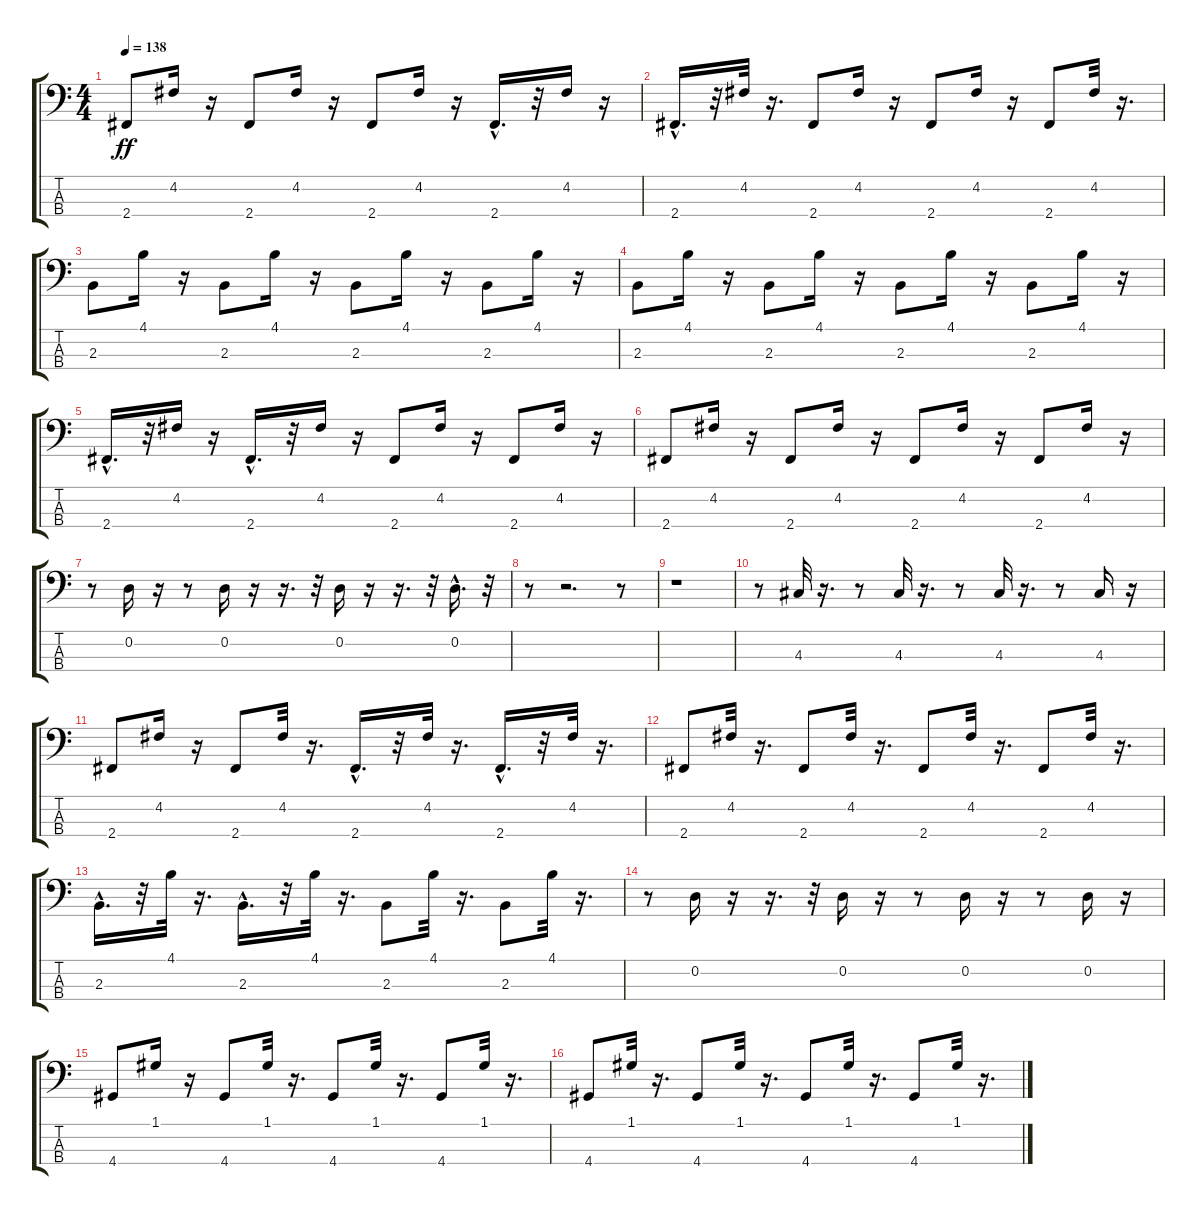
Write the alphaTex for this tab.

\track "" {instrument fretlessbass}
\staff {score tabs}
\tuning (G2 D2 A1 E1) {hide}
\ts (4 4)
\tempo 138
\clef f4
\ks c
2.4.8{dy ff} 4.2.16 r.16 2.4.8 4.2.16 r.16 2.4.8 4.2.16 r.16 2.4{hac}.16{d} r.32 4.2.16 r.16 |
2.4{hac}.16{d} r.32 4.2.32 r.16{d} 2.4.8 4.2.16 r.16 2.4.8 4.2.16 r.16 2.4.8 4.2.32 r.16{d} |
2.3.8 4.1.16 r.16 2.3.8 4.1.16 r.16 2.3.8 4.1.16 r.16 2.3.8 4.1.16 r.16 |
2.3.8 4.1.16 r.16 2.3.8 4.1.16 r.16 2.3.8 4.1.16 r.16 2.3.8 4.1.16 r.16 |
2.4{hac}.16{d} r.32 4.2.16 r.16 2.4{hac}.16{d} r.32 4.2.16 r.16 2.4.8 4.2.16 r.16 2.4.8 4.2.16 r.16 |
2.4.8 4.2.16 r.16 2.4.8 4.2.16 r.16 2.4.8 4.2.16 r.16 2.4.8 4.2.16 r.16 |
r.8 0.2.16 r.16 r.8 0.2.16 r.16 r.16{d} r.32 0.2.16 r.16 r.16{d} r.32 0.2{hac}.16{d} r.32 |
r.8 r.2{d} r.8 |
r.1 |
r.8 4.3.32 r.16{d} r.8 4.3.32 r.16{d} r.8 4.3.32 r.16{d} r.8 4.3.16 r.16 |
2.4.8 4.2.16 r.16 2.4.8 4.2.32 r.16{d} 2.4{hac}.16{d} r.32 4.2.32 r.16{d} 2.4{hac}.16{d} r.32 4.2.32 r.16{d} |
2.4.8 4.2.32 r.16{d} 2.4.8 4.2.32 r.16{d} 2.4.8 4.2.32 r.16{d} 2.4.8 4.2.32 r.16{d} |
2.3{hac}.16{d} r.32 4.1.32 r.16{d} 2.3{hac}.16{d} r.32 4.1.32 r.16{d} 2.3.8 4.1.32 r.16{d} 2.3.8 4.1.32 r.16{d} |
r.8 0.2.16 r.16 r.16{d} r.32 0.2.16 r.16 r.8 0.2.16 r.16 r.8 0.2.16 r.16 |
4.4.8 1.1.16 r.16 4.4.8 1.1.32 r.16{d} 4.4.8 1.1.32 r.16{d} 4.4.8 1.1.32 r.16{d} |
4.4.8 1.1.32 r.16{d} 4.4.8 1.1.32 r.16{d} 4.4.8 1.1.32 r.16{d} 4.4.8 1.1.32 r.16{d}
